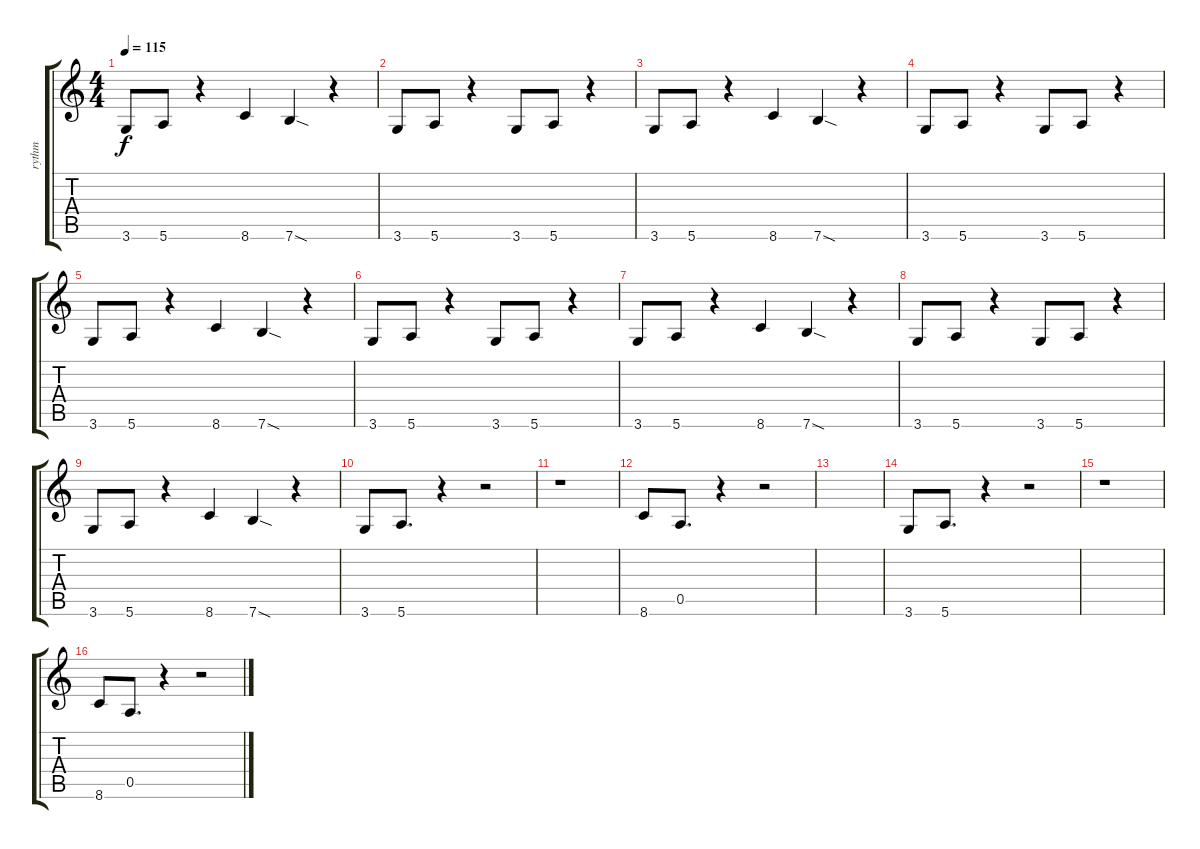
\track ("rythm" "rythm") {instrument distortionguitar}
\staff {score tabs}
\tuning (E4 B3 G3 D3 A2 E2) {hide}
\ts (4 4)
\tempo 115
\clef g2
\ks c
3.6.8{dy f} 5.6.8 r.4 8.6.4 7.6{sod}.4 r.4 |
3.6.8 5.6.8 r.4 3.6.8 5.6.8 r.4 |
3.6.8 5.6.8 r.4 8.6.4 7.6{sod}.4 r.4 |
3.6.8 5.6.8 r.4 3.6.8 5.6.8 r.4 |
3.6.8 5.6.8 r.4 8.6.4 7.6{sod}.4 r.4 |
3.6.8 5.6.8 r.4 3.6.8 5.6.8 r.4 |
3.6.8 5.6.8 r.4 8.6.4 7.6{sod}.4 r.4 |
3.6.8 5.6.8 r.4 3.6.8 5.6.8 r.4 |
3.6.8 5.6.8 r.4 8.6.4 7.6{sod}.4 r.4 |
3.6.8 5.6.8{d} r.4 r.2 |
r.1 |
8.6.8 0.5.8{d} r.4 r.2 |
|
3.6.8 5.6.8{d} r.4 r.2 |
r.1 |
8.6.8 0.5.8{d} r.4 r.2
